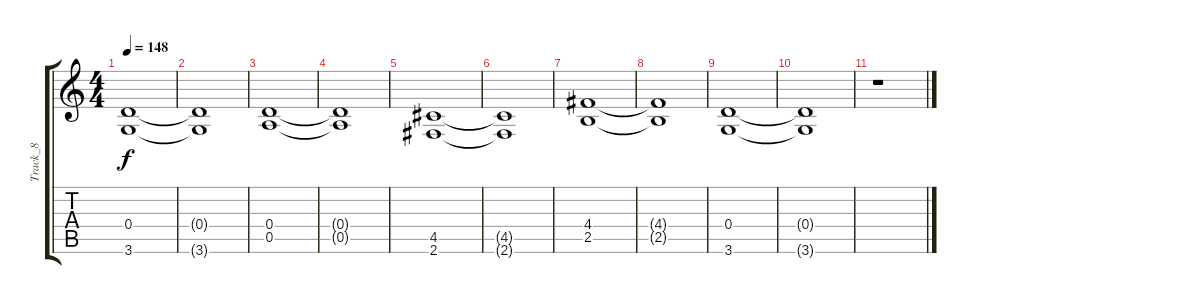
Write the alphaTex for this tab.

\track ("Track_8" "Track_8") {instrument distortionguitar}
\staff {score tabs}
\tuning (E4 B3 G3 D3 A2 E2) {hide}
\ts (4 4)
\tempo 148
\clef g2
\ks c
(0.4 3.6).1{dy f} |
(0.4{t} 3.6{t}).1 |
(0.4 0.5).1 |
(0.4{t} 0.5{t}).1 |
(4.5 2.6).1 |
(4.5{t} 2.6{t}).1 |
(4.4 2.5).1 |
(4.4{t} 2.5{t}).1 |
(0.4 3.6).1 |
(0.4{t} 3.6{t}).1 |
r.1
